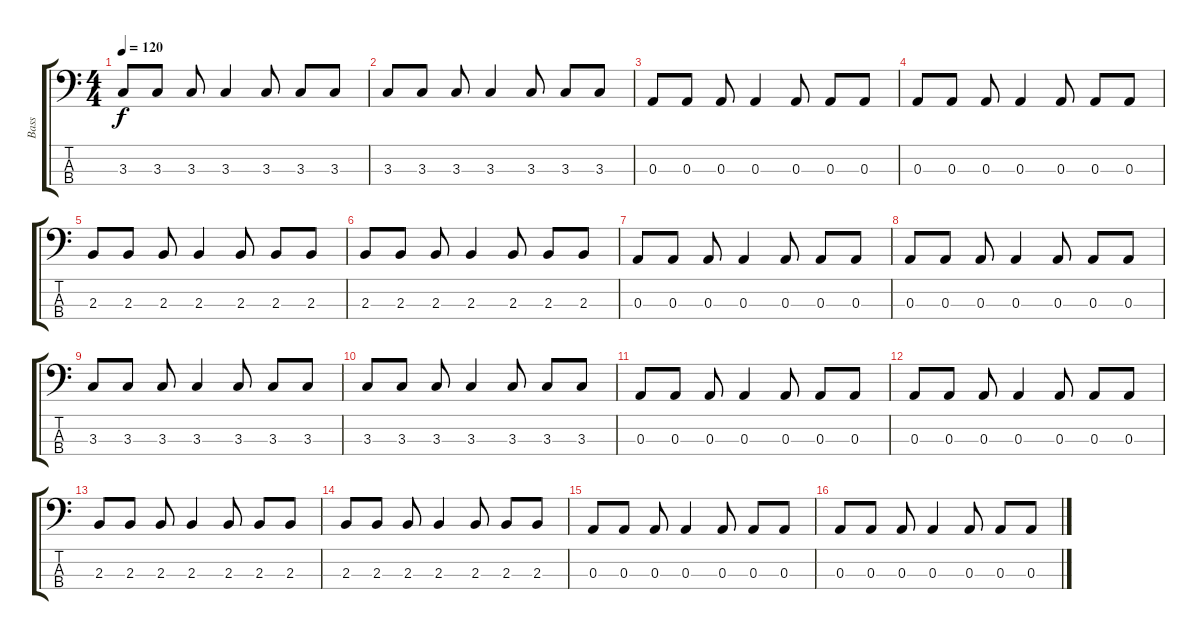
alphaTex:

\track ("Bass" "Bass") {instrument electricbassfinger}
\staff {score tabs}
\tuning (G2 D2 A1 E1) {hide}
\ts (4 4)
\tempo 120
\clef f4
\ks c
3.3.8{dy f instrument electricbassfinger} 3.3.8 3.3.8 3.3.4 3.3.8 3.3.8 3.3.8 |
3.3.8 3.3.8 3.3.8 3.3.4 3.3.8 3.3.8 3.3.8 |
0.3.8 0.3.8 0.3.8 0.3.4 0.3.8 0.3.8 0.3.8 |
0.3.8 0.3.8 0.3.8 0.3.4 0.3.8 0.3.8 0.3.8 |
2.3.8 2.3.8 2.3.8 2.3.4 2.3.8 2.3.8 2.3.8 |
2.3.8 2.3.8 2.3.8 2.3.4 2.3.8 2.3.8 2.3.8 |
0.3.8 0.3.8 0.3.8 0.3.4 0.3.8 0.3.8 0.3.8 |
0.3.8 0.3.8 0.3.8 0.3.4 0.3.8 0.3.8 0.3.8 |
\section ("" "")
3.3.8 3.3.8 3.3.8 3.3.4 3.3.8 3.3.8 3.3.8 |
3.3.8 3.3.8 3.3.8 3.3.4 3.3.8 3.3.8 3.3.8 |
0.3.8 0.3.8 0.3.8 0.3.4 0.3.8 0.3.8 0.3.8 |
0.3.8 0.3.8 0.3.8 0.3.4 0.3.8 0.3.8 0.3.8 |
2.3.8 2.3.8 2.3.8 2.3.4 2.3.8 2.3.8 2.3.8 |
2.3.8 2.3.8 2.3.8 2.3.4 2.3.8 2.3.8 2.3.8 |
0.3.8 0.3.8 0.3.8 0.3.4 0.3.8 0.3.8 0.3.8 |
0.3.8 0.3.8 0.3.8 0.3.4 0.3.8 0.3.8 0.3.8
